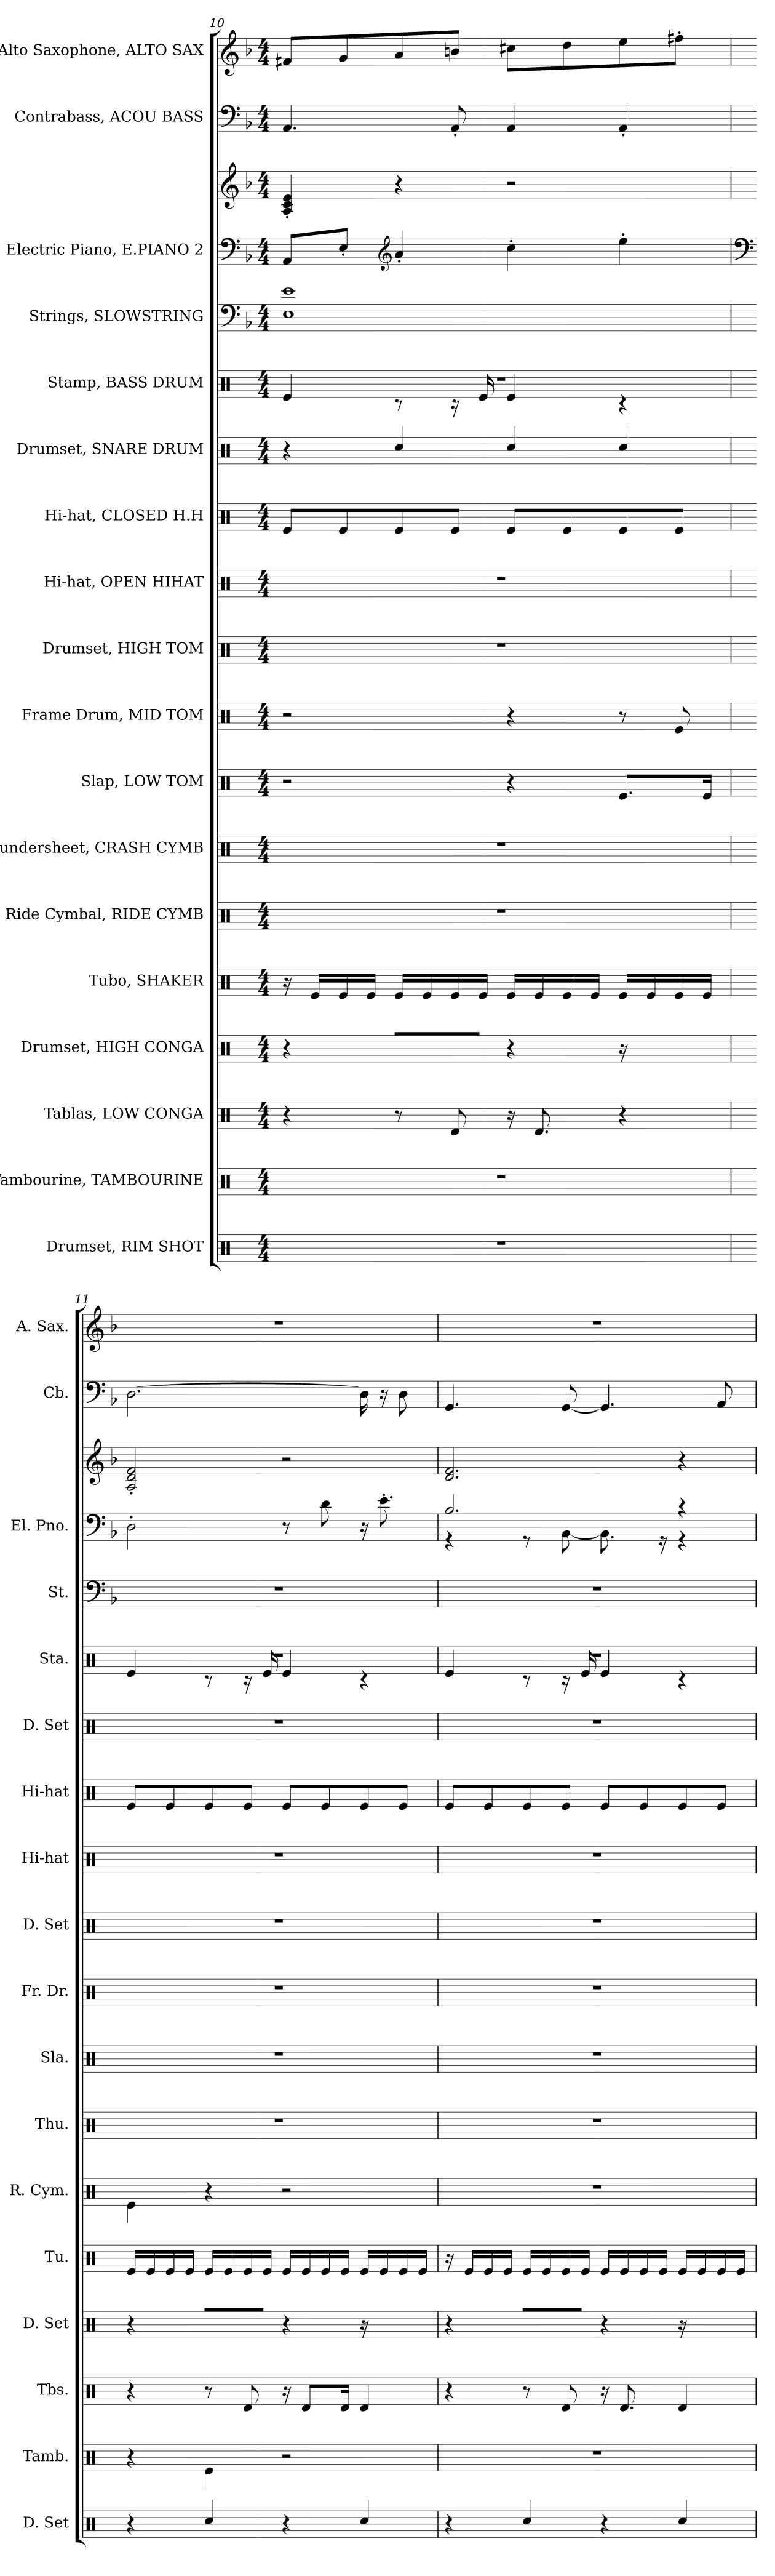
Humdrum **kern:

**kern	**kern	**kern	**kern	**kern	**kern	**kern	**kern	**kern	**kern	**kern	**kern	**kern	**kern	**kern	**kern	**kern	**kern	**kern
*part18	*part17	*part16	*part15	*part14	*part13	*part12	*part11	*part10	*part9	*part8	*part7	*part6	*part5	*part4	*part3	*part3	*part2	*part1
*staff19	*staff18	*staff17	*staff16	*staff15	*staff14	*staff13	*staff12	*staff11	*staff10	*staff9	*staff8	*staff7	*staff6	*staff5	*staff4	*staff3	*staff2	*staff1
*I"Drumset, RIM SHOT	*I"Tambourine, TAMBOURINE	*I"Tablas, LOW CONGA	*I"Drumset, HIGH CONGA	*I"Tubo, SHAKER	*I"Ride Cymbal, RIDE CYMB	*I"Thundersheet, CRASH CYMB	*I"Slap, LOW TOM	*I"Frame Drum, MID TOM	*I"Drumset, HIGH TOM	*I"Hi-hat, OPEN HIHAT	*I"Hi-hat, CLOSED H.H	*I"Drumset, SNARE DRUM	*I"Stamp, BASS DRUM	*I"Strings, SLOWSTRING	*I"Electric Piano, E.PIANO 2	*	*I"Contrabass, ACOU BASS	*I"Alto Saxophone, ALTO SAX
*I'D. Set	*I'Tamb.	*I'Tbs.	*I'D. Set	*I'Tu.	*I'R. Cym.	*I'Thu.	*I'Sla.	*I'Fr. Dr.	*I'D. Set	*I'Hi-hat	*I'Hi-hat	*I'D. Set	*I'Sta.	*I'St.	*I'El. Pno.	*	*I'Cb.	*I'A. Sax.
*clefX	*clefX	*clefX	*clefX	*clefX	*clefX	*clefX	*clefX	*clefX	*clefX	*clefX	*clefX	*clefX	*clefX	*clefF4	*clefF4	*clefG2	*clefF4	*clefG2
*	*	*	*	*	*	*	*	*	*	*	*	*	*	*	*	*	*ITrd7c12	*ITrd5c9
*k[]	*k[]	*k[]	*k[]	*k[]	*k[]	*k[]	*k[]	*k[]	*k[]	*k[]	*k[]	*k[]	*k[]	*k[b-]	*k[b-]	*k[b-]	*k[b-]	*k[b-e-a-d-]
*M4/4	*M4/4	*M4/4	*M4/4	*M4/4	*M4/4	*M4/4	*M4/4	*M4/4	*M4/4	*M4/4	*M4/4	*M4/4	*M4/4	*M4/4	*M4/4	*M4/4	*M4/4	*M4/4
=10	=10	=10	=10	=10	=10	=10	=10	=10	=10	=10	=10	=10	=10	=10	=10	=10	=10	=10
*	*	*	*	*	*	*	*	*	*	*	*	*	*^	*	*	*	*	*
1r	1r	4r	4r	16r	1r	1r	2r	2r	1r	1r	8Re/L	4r	1r	4Re/	1E 1e	8AA/L	4A/' 4c/' 4e/'	4.AAA/	8An/L
.	.	.	.	16Re/LL	.	.	.	.	.	.	.	.	.	.	.	.	.	.	.
.	.	.	.	16Re/	.	.	.	.	.	.	8Re/	.	.	.	.	8E'/J	.	.	8B-/
.	.	.	.	16Re/JJ	.	.	.	.	.	.	.	.	.	.	.	.	.	.	.
*	*	*	*	*	*	*	*	*	*	*	*	*	*	*	*	*clefG2	*	*	*
.	.	8r	8.R/L	16Re/LL	.	.	.	.	.	.	8Re/	4Rcc/	.	8r	.	4a'/	4r	.	8c/
.	.	.	.	16Re/	.	.	.	.	.	.	.	.	.	.	.	.	.	.	.
.	.	8Rd/	.	16Re/	.	.	.	.	.	.	8Re/J	.	.	16r	.	.	.	8AAA'/	8dn/J
.	.	.	16R/Jk	16Re/JJ	.	.	.	.	.	.	.	.	.	16Re/	.	.	.	.	.
.	.	16r	4r	16Re/LL	.	.	4r	4r	.	.	8Re/L	4Rcc/	.	4Re/	.	4cc'\	2r	4AAA/	8en\L
.	.	8.Rd/	.	16Re/	.	.	.	.	.	.	.	.	.	.	.	.	.	.	.
.	.	.	.	16Re/	.	.	.	.	.	.	8Re/	.	.	.	.	.	.	.	8f\
.	.	.	.	16Re/JJ	.	.	.	.	.	.	.	.	.	.	.	.	.	.	.
.	.	4r	16r	16Re/LL	.	.	8.Re/L	8r	.	.	8Re/	4Rcc/	.	4r	.	4ee'\	.	4AAA'/	8g\
.	.	.	8.R/	16Re/	.	.	.	.	.	.	.	.	.	.	.	.	.	.	.
.	.	.	.	16Re/	.	.	.	8Re/	.	.	8Re/J	.	.	.	.	.	.	.	8an'\J
.	.	.	.	16Re/JJ	.	.	16Re/Jk	.	.	.	.	.	.	.	.	.	.	.	.
!!LO:PB:g=z
=11	=11	=11	=11	=11	=11	=11	=11	=11	=11	=11	=11	=11	=11	=11	=11	=11	=11	=11	=11
*	*	*	*	*	*	*	*	*	*	*	*	*	*	*	*	*clefF4	*	*	*
4r	4r	4r	4r	16Re/LL	4Re\	1r	1r	1r	1r	1r	8Re/L	1r	1r	4Re/	1r	2D'\	2A/' 2d/' 2f/'	[2.DD\	1r
.	.	.	.	16Re/	.	.	.	.	.	.	.	.	.	.	.	.	.	.	.
.	.	.	.	16Re/	.	.	.	.	.	.	8Re/	.	.	.	.	.	.	.	.
.	.	.	.	16Re/JJ	.	.	.	.	.	.	.	.	.	.	.	.	.	.	.
4Rcc/	4Re\	8r	8.R/L	16Re/LL	4r	.	.	.	.	.	8Re/	.	.	8r	.	.	.	.	.
.	.	.	.	16Re/	.	.	.	.	.	.	.	.	.	.	.	.	.	.	.
.	.	8Rd/	.	16Re/	.	.	.	.	.	.	8Re/J	.	.	16r	.	.	.	.	.
.	.	.	16R/Jk	16Re/JJ	.	.	.	.	.	.	.	.	.	16Re/	.	.	.	.	.
4r	2r	16r	4r	16Re/LL	2r	.	.	.	.	.	8Re/L	.	.	4Re/	.	8r	2r	.	.
.	.	8Rd/L	.	16Re/	.	.	.	.	.	.	.	.	.	.	.	.	.	.	.
.	.	.	.	16Re/	.	.	.	.	.	.	8Re/	.	.	.	.	8d\	.	.	.
.	.	16Rd/Jk	.	16Re/JJ	.	.	.	.	.	.	.	.	.	.	.	.	.	.	.
4Rcc/	.	4Rd/	16r	16Re/LL	.	.	.	.	.	.	8Re/	.	.	4r	.	16r	.	16DD\]	.
.	.	.	8.R/	16Re/	.	.	.	.	.	.	.	.	.	.	.	8.e'\	.	16r	.
.	.	.	.	16Re/	.	.	.	.	.	.	8Re/J	.	.	.	.	.	.	8DD\	.
.	.	.	.	16Re/JJ	.	.	.	.	.	.	.	.	.	.	.	.	.	.	.
=12	=12	=12	=12	=12	=12	=12	=12	=12	=12	=12	=12	=12	=12	=12	=12	=12	=12	=12	=12
*	*	*	*	*	*	*	*	*	*	*	*	*	*	*	*	*^	*	*	*
4r	1r	4r	4r	16r	1r	1r	1r	1r	1r	1r	8Re/L	1r	1r	4Re/	1r	2.B-/	4r	2.d/ 2.f/	4.GGG/	1r
.	.	.	.	16Re/LL	.	.	.	.	.	.	.	.	.	.	.	.	.	.	.	.
.	.	.	.	16Re/	.	.	.	.	.	.	8Re/	.	.	.	.	.	.	.	.	.
.	.	.	.	16Re/JJ	.	.	.	.	.	.	.	.	.	.	.	.	.	.	.	.
4Rcc/	.	8r	8.R/L	16Re/LL	.	.	.	.	.	.	8Re/	.	.	8r	.	.	8r	.	.	.
.	.	.	.	16Re/	.	.	.	.	.	.	.	.	.	.	.	.	.	.	.	.
.	.	8Rd/	.	16Re/	.	.	.	.	.	.	8Re/J	.	.	16r	.	.	[8BB-\	.	[8GGG/	.
.	.	.	16R/Jk	16Re/JJ	.	.	.	.	.	.	.	.	.	16Re/	.	.	.	.	.	.
4r	.	16r	4r	16Re/LL	.	.	.	.	.	.	8Re/L	.	.	4Re/	.	.	8.BB-\]	.	4.GGG/]	.
.	.	8.Rd/	.	16Re/	.	.	.	.	.	.	.	.	.	.	.	.	.	.	.	.
.	.	.	.	16Re/	.	.	.	.	.	.	8Re/	.	.	.	.	.	.	.	.	.
.	.	.	.	16Re/JJ	.	.	.	.	.	.	.	.	.	.	.	.	16r	.	.	.
4Rcc/	.	4Rd/	16r	16Re/LL	.	.	.	.	.	.	8Re/	.	.	4r	.	4r	4r	4r	.	.
.	.	.	8.R/	16Re/	.	.	.	.	.	.	.	.	.	.	.	.	.	.	.	.
.	.	.	.	16Re/	.	.	.	.	.	.	8Re/J	.	.	.	.	.	.	.	8AAA/	.
.	.	.	.	16Re/JJ	.	.	.	.	.	.	.	.	.	.	.	.	.	.	.	.
*	*	*	*	*	*	*	*	*	*	*	*	*	*v	*v	*	*v	*v	*	*	*
=	=	=	=	=	=	=	=	=	=	=	=	=	=	=	=	=	=	=
*-	*-	*-	*-	*-	*-	*-	*-	*-	*-	*-	*-	*-	*-	*-	*-	*-	*-	*-
